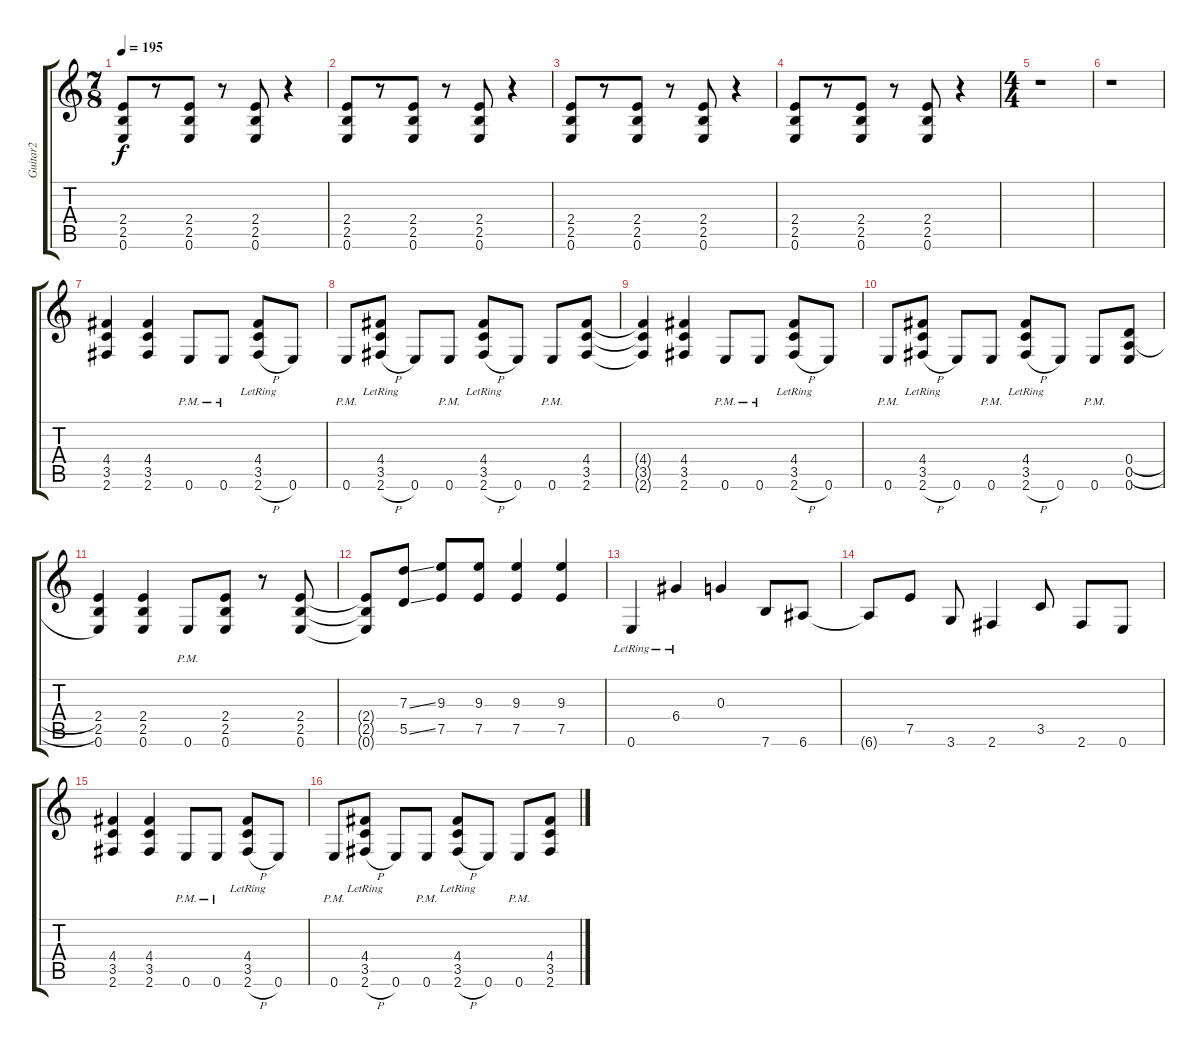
\track ("Guitar2" "Guitar2") {instrument distortionguitar}
\staff {score tabs}
\tuning (E4 B3 G3 D3 A2 E2) {hide}
\ts (7 8)
\tempo 195
\clef g2
\ks c
(2.4 2.5 0.6).8{dy f} r.8 (2.4 2.5 0.6).8 r.8 (2.4 2.5 0.6).8 r.4 |
(2.4 2.5 0.6).8 r.8 (2.4 2.5 0.6).8 r.8 (2.4 2.5 0.6).8 r.4 |
(2.4 2.5 0.6).8 r.8 (2.4 2.5 0.6).8 r.8 (2.4 2.5 0.6).8 r.4 |
(2.4 2.5 0.6).8 r.8 (2.4 2.5 0.6).8 r.8 (2.4 2.5 0.6).8 r.4 |
\ts (4 4)
r.1 |
r.1 |
(4.4 3.5 2.6).4 (4.4 3.5 2.6).4 0.6{pm}.8 0.6{pm}.8 (4.4{lr} 3.5{lr} 2.6{h}).8 0.6.8 |
0.6{pm}.8 (4.4{lr} 3.5{lr} 2.6{h}).8 0.6.8 0.6{pm}.8 (4.4{lr} 3.5{lr} 2.6{h}).8 0.6.8 0.6{pm}.8 (4.4 3.5 2.6).8 |
(4.4{t} 3.5{t} 2.6{t}).4 (4.4 3.5 2.6).4 0.6{pm}.8 0.6{pm}.8 (4.4{lr} 3.5{lr} 2.6{h}).8 0.6.8 |
0.6{pm}.8 (4.4{lr} 3.5{lr} 2.6{h}).8 0.6.8 0.6{pm}.8 (4.4{lr} 3.5{lr} 2.6{h}).8 0.6.8 0.6{pm}.8 (0.4{h} 0.5{h} 0.6).8 |
(2.4 2.5 0.6).4 (2.4 2.5 0.6).4 0.6{pm}.8 (2.4 2.5 0.6).8 r.8 (2.4 2.5 0.6).8 |
(2.4{t} 2.5{t} 0.6{t}).8 (7.3{ss} 5.5{ss}).8 (9.3 7.5).8 (9.3 7.5).8 (9.3 7.5).4 (9.3 7.5).4 |
0.6{lr}.4 6.4{lr}.4 0.3.4 7.6.8 6.6.8 |
6.6{t}.8 7.5.8 3.6.8 2.6.4 3.5.8 2.6.8 0.6.8 |
(4.4 3.5 2.6).4 (4.4 3.5 2.6).4 0.6{pm}.8 0.6{pm}.8 (4.4{lr} 3.5{lr} 2.6{h}).8 0.6.8 |
0.6{pm}.8 (4.4{lr} 3.5{lr} 2.6{h}).8 0.6.8 0.6{pm}.8 (4.4{lr} 3.5{lr} 2.6{h}).8 0.6.8 0.6{pm}.8 (4.4 3.5 2.6).8
